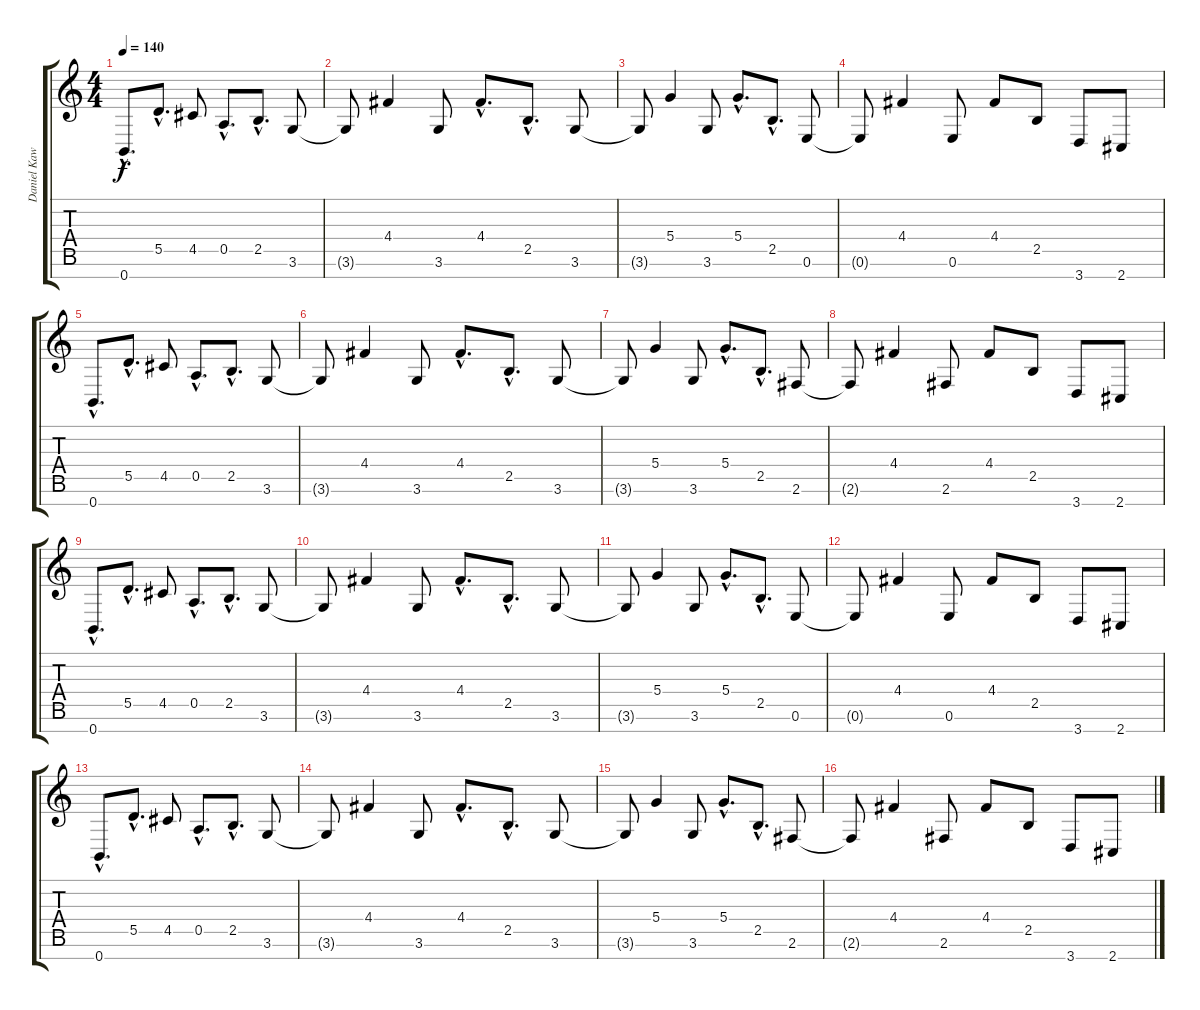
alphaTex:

\track ("Daniel Kawanach (Guitar2)" "Daniel Kaw") {instrument electricguitarclean}
\staff {score tabs}
\tuning (E4 B3 G3 D3 A2 E2 B1) {hide}
\ts (4 4)
\tempo 140
\clef g2
\ks c
0.7{hac}.8{d dy f instrument electricguitarclean} 5.5{hac}.8{d} 4.5.8 0.5{hac}.8{d} 2.5{hac}.8{d} 3.6.8 |
3.6{t}.8 4.4.4 3.6.8 4.4{hac}.8{d} 2.5{hac}.8{d} 3.6.8 |
3.6{t}.8 5.4.4 3.6.8 5.4{hac}.8{d} 2.5{hac}.8{d} 0.6.8 |
0.6{t}.8 4.4.4 0.6.8 4.4.8 2.5.8 3.7.8 2.7.8 |
0.7{hac}.8{d} 5.5{hac}.8{d} 4.5.8 0.5{hac}.8{d} 2.5{hac}.8{d} 3.6.8 |
3.6{t}.8 4.4.4 3.6.8 4.4{hac}.8{d} 2.5{hac}.8{d} 3.6.8 |
3.6{t}.8 5.4.4 3.6.8 5.4{hac}.8{d} 2.5{hac}.8{d} 2.6.8 |
2.6{t}.8 4.4.4 2.6.8 4.4.8 2.5.8 3.7.8 2.7.8 |
0.7{hac}.8{d} 5.5{hac}.8{d} 4.5.8 0.5{hac}.8{d} 2.5{hac}.8{d} 3.6.8 |
3.6{t}.8 4.4.4 3.6.8 4.4{hac}.8{d} 2.5{hac}.8{d} 3.6.8 |
3.6{t}.8 5.4.4 3.6.8 5.4{hac}.8{d} 2.5{hac}.8{d} 0.6.8 |
0.6{t}.8 4.4.4 0.6.8 4.4.8 2.5.8 3.7.8 2.7.8 |
0.7{hac}.8{d} 5.5{hac}.8{d} 4.5.8 0.5{hac}.8{d} 2.5{hac}.8{d} 3.6.8 |
3.6{t}.8 4.4.4 3.6.8 4.4{hac}.8{d} 2.5{hac}.8{d} 3.6.8 |
3.6{t}.8 5.4.4 3.6.8 5.4{hac}.8{d} 2.5{hac}.8{d} 2.6.8 |
2.6{t}.8 4.4.4 2.6.8 4.4.8 2.5.8 3.7.8 2.7.8
